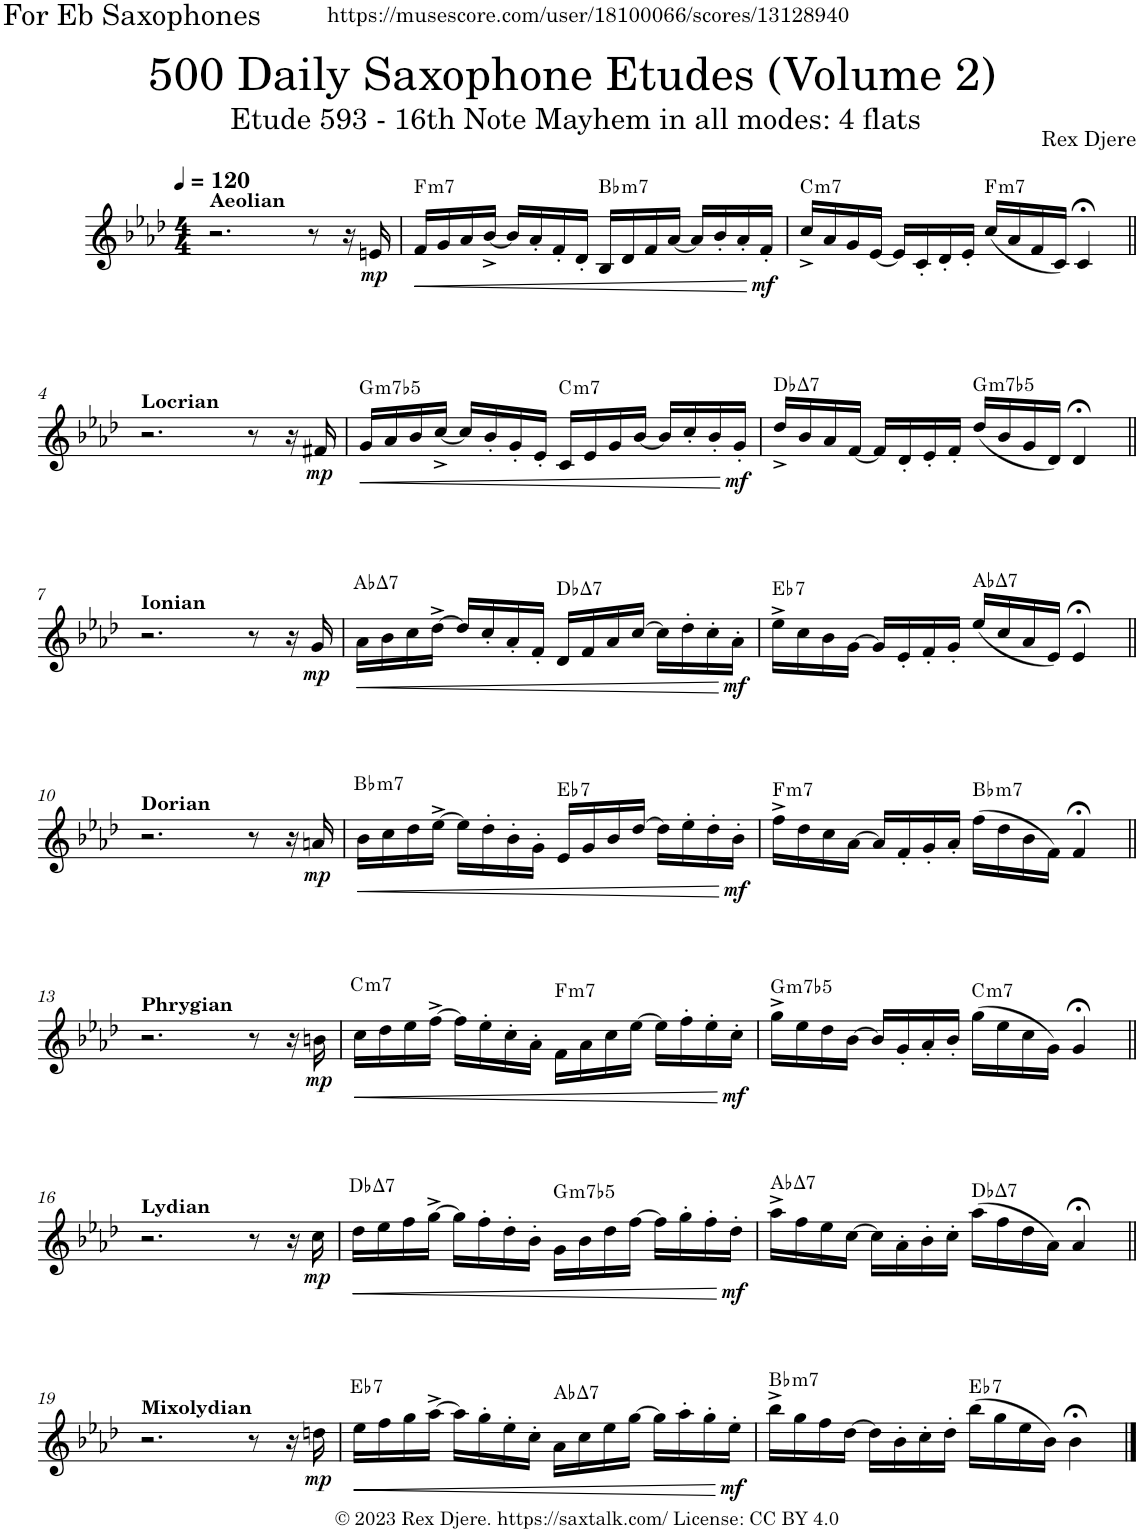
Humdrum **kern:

**kern	**dynam	**harte
*part1	*part1	*part1
*staff1	*staff1	*
*I"Alto Saxophone	*	*
*I'A. Sax.	*	*
*clefG2	*	*
*Trd5c9	*	*
*k[b-e-a-d-]	*	*
*M4/4	*	*
*MM120	*	*
=1	=1	=1
!LO:TX:a:B:t=Aeolian	!	!
2.r	.	.
8r	.	.
16r	.	.
!	!LO:DY:b	!
16en/	mp	.
=2	=2	=2
!	!LO:HP:b	!LO:H:kt=m7
16f/LL	<	F:min7
16g/	.	.
16a-/	.	.
[16b-^/JJ	.	.
16b-/LL]	.	.
16a-'/	.	.
16f'/	.	.
16d-'/JJ	.	.
!	!	!LO:H:kt=m7
16B-/LL	.	Bb:min7
16d-/	.	.
16f/	.	.
[16a-/JJ	.	.
16a-/LL]	.	.
16b-'/	.	.
16a-'/	.	.
!	!LO:DY:n=1:b	!
16f'/JJ	[ mf	.
=3	=3	=3
!	!	!LO:H:kt=m7
16cc^/LL	.	C:min7
16a-/	.	.
16g/	.	.
[16e-/JJ	.	.
16e-/LL]	.	.
16c'/	.	.
16d-'/	.	.
16e-'/JJ	.	.
!	!	!LO:H:kt=m7
(16cc/LL	.	F:min7
16a-/	.	.
16f/	.	.
16c/JJ)	.	.
4c;</	.	.
!!LO:LB:g=z
=4||	=4||	=4||
!LO:TX:a:B:t=Locrian	!	!
2.r	.	.
8r	.	.
16r	.	.
!	!LO:DY:b	!
16f#X/	mp	.
=5	=5	=5
!	!LO:HP:b	!LO:H:kt=m7b5
16g/LL	<	G:hdim7
16a-/	.	.
16b-/	.	.
[16cc^/JJ	.	.
16cc/LL]	.	.
16b-'/	.	.
16g'/	.	.
16e-'/JJ	.	.
!	!	!LO:H:kt=m7
16c/LL	.	C:min7
16e-/	.	.
16g/	.	.
[16b-/JJ	.	.
16b-/LL]	.	.
16cc'/	.	.
16b-'/	.	.
!	!LO:DY:n=1:b	!
16g'/JJ	[ mf	.
=6	=6	=6
!	!	!LO:H:kt=7
16dd-^/LL	.	Db:maj7
16b-/	.	.
16a-/	.	.
[16f/JJ	.	.
16f/LL]	.	.
16d-'/	.	.
16e-'/	.	.
16f'/JJ	.	.
!	!	!LO:H:kt=m7b5
(16dd-/LL	.	G:hdim7
16b-/	.	.
16g/	.	.
16d-/JJ)	.	.
4d-;</	.	.
!!LO:LB:g=z
=7||	=7||	=7||
!LO:TX:a:B:t=Ionian	!	!
2.r	.	.
8r	.	.
16r	.	.
!	!LO:DY:b	!
16g/	mp	.
=8	=8	=8
!	!LO:HP:b	!LO:H:kt=7
16a-\LL	<	Ab:maj7
16b-\	.	.
16cc\	.	.
[16dd-^\JJ	.	.
16dd-/LL]	.	.
16cc'/	.	.
16a-'/	.	.
16f'/JJ	.	.
!	!	!LO:H:kt=7
16d-/LL	.	Db:maj7
16f/	.	.
16a-/	.	.
[16cc/JJ	.	.
16cc\LL]	.	.
16dd-'\	.	.
16cc'\	.	.
!	!LO:DY:n=1:b	!
16a-'\JJ	[ mf	.
=9	=9	=9
!	!	!LO:H:kt=7
16ee-^\LL	.	Eb:7
16cc\	.	.
16b-\	.	.
[16g\JJ	.	.
16g/LL]	.	.
16e-'/	.	.
16f'/	.	.
16g'/JJ	.	.
!	!	!LO:H:kt=7
(16ee-/LL	.	Ab:maj7
16cc/	.	.
16a-/	.	.
16e-/JJ)	.	.
4e-;</	.	.
!!LO:LB:g=z
=10||	=10||	=10||
!LO:TX:a:B:t=Dorian	!	!
2.r	.	.
8r	.	.
16r	.	.
!	!LO:DY:b	!
16an/	mp	.
=11	=11	=11
!	!LO:HP:b	!LO:H:kt=m7
16b-\LL	<	Bb:min7
16cc\	.	.
16dd-\	.	.
[16ee-^\JJ	.	.
16ee-\LL]	.	.
16dd-'\	.	.
16b-'\	.	.
16g'\JJ	.	.
!	!	!LO:H:kt=7
16e-/LL	.	Eb:7
16g/	.	.
16b-/	.	.
[16dd-/JJ	.	.
16dd-\LL]	.	.
16ee-'\	.	.
16dd-'\	.	.
!	!LO:DY:n=1:b	!
16b-'\JJ	[ mf	.
=12	=12	=12
!	!	!LO:H:kt=m7
16ff^\LL	.	F:min7
16dd-\	.	.
16cc\	.	.
[16a-\JJ	.	.
16a-/LL]	.	.
16f'/	.	.
16g'/	.	.
16a-'/JJ	.	.
!	!	!LO:H:kt=m7
(16ff\LL	.	Bb:min7
16dd-\	.	.
16b-\	.	.
16f\JJ)	.	.
4f;</	.	.
!!LO:LB:g=z
=13||	=13||	=13||
!LO:TX:a:B:t=Phrygian	!	!
2.r	.	.
8r	.	.
16r	.	.
!	!LO:DY:b	!
16bn\	mp	.
=14	=14	=14
!	!LO:HP:b	!LO:H:kt=m7
16cc\LL	<	C:min7
16dd-\	.	.
16ee-\	.	.
[16ff^\JJ	.	.
16ff\LL]	.	.
16ee-'\	.	.
16cc'\	.	.
16a-'\JJ	.	.
!	!	!LO:H:kt=m7
16f\LL	.	F:min7
16a-\	.	.
16cc\	.	.
[16ee-\JJ	.	.
16ee-\LL]	.	.
16ff'\	.	.
16ee-'\	.	.
!	!LO:DY:n=1:b	!
16cc'\JJ	[ mf	.
=15	=15	=15
!	!	!LO:H:kt=m7b5
16gg^\LL	.	G:hdim7
16ee-\	.	.
16dd-\	.	.
[16b-\JJ	.	.
16b-/LL]	.	.
16g'/	.	.
16a-'/	.	.
16b-'/JJ	.	.
!	!	!LO:H:kt=m7
(16gg\LL	.	C:min7
16ee-\	.	.
16cc\	.	.
16g\JJ)	.	.
4g;</	.	.
!!LO:LB:g=z
=16||	=16||	=16||
!LO:TX:a:B:t=Lydian	!	!
2.r	.	.
8r	.	.
16r	.	.
!	!LO:DY:b	!
16cc\	mp	.
=17	=17	=17
!	!LO:HP:b	!LO:H:kt=7
16dd-\LL	<	Db:maj7
16ee-\	.	.
16ff\	.	.
[16gg^\JJ	.	.
16gg\LL]	.	.
16ff'\	.	.
16dd-'\	.	.
16b-'\JJ	.	.
!	!	!LO:H:kt=m7b5
16g\LL	.	G:hdim7
16b-\	.	.
16dd-\	.	.
[16ff\JJ	.	.
16ff\LL]	.	.
16gg'\	.	.
16ff'\	.	.
!	!LO:DY:n=1:b	!
16dd-'\JJ	[ mf	.
=18	=18	=18
!	!	!LO:H:kt=7
16aa-^\LL	.	Ab:maj7
16ff\	.	.
16ee-\	.	.
[16cc\JJ	.	.
16cc\LL]	.	.
16a-'\	.	.
16b-'\	.	.
16cc'\JJ	.	.
!	!	!LO:H:kt=7
(16aa-\LL	.	Db:maj7
16ff\	.	.
16dd-\	.	.
16a-\JJ)	.	.
4a-;</	.	.
!!LO:LB:g=z
=19||	=19||	=19||
!LO:TX:a:B:t=Mixolydian	!	!
2.r	.	.
8r	.	.
16r	.	.
!	!LO:DY:b	!
16ddn\	mp	.
=20	=20	=20
!	!LO:HP:b	!LO:H:kt=7
16ee-\LL	<	Eb:7
16ff\	.	.
16gg\	.	.
[16aa-^\JJ	.	.
16aa-\LL]	.	.
16gg'\	.	.
16ee-'\	.	.
16cc'\JJ	.	.
!	!	!LO:H:kt=7
16a-\LL	.	Ab:maj7
16cc\	.	.
16ee-\	.	.
[16gg\JJ	.	.
16gg\LL]	.	.
16aa-'\	.	.
16gg'\	.	.
!	!LO:DY:n=1:b	!
16ee-'\JJ	[ mf	.
=21	=21	=21
!	!	!LO:H:kt=m7
16bb-^\LL	.	Bb:min7
16gg\	.	.
16ff\	.	.
[16dd-\JJ	.	.
16dd-\LL]	.	.
16b-'\	.	.
16cc'\	.	.
16dd-'\JJ	.	.
!	!	!LO:H:kt=7
(16bb-\LL	.	Eb:7
16gg\	.	.
16ee-\	.	.
16b-\JJ)	.	.
4b-;<\	.	.
==	==	==
*-	*-	*-
